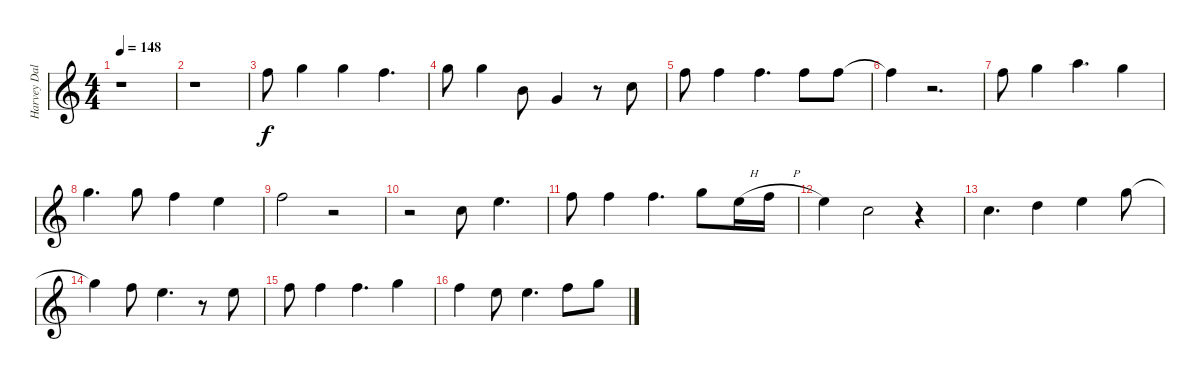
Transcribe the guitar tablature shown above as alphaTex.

\track ("Harvey Dalton Arnold Vocals" "Harvey Dal") {instrument contrabass}
\staff {score}
\tuning (E4 B3 G3 D3 A2 E2) {hide}
\ts (4 4)
\tempo 148
\clef g2
\ks c
r.1{dy f} |
r.1 |
6.2.8 8.2.4 8.2.4 6.2.4{d} |
8.2.8 8.2.4 4.3.8 5.4.4 r.8 5.3.8 |
6.2.8 6.2.4 6.2.4{d} 6.2.8 6.2.8 |
6.2{t}.4 r.2{d} |
6.2.8 8.2.4 5.1.4{d} 8.2.4 |
8.2.4{d} 8.2.8 6.2.4 5.2.4 |
6.2.2 r.2 |
r.2 5.3.8 5.2.4{d} |
6.2.8 6.2.4 6.2.4{d} 8.2.8 5.2{h}.16 6.2{h}.16 |
5.2.4 5.3.2 r.4 |
5.3.4{d} 7.3.4 5.2.4 8.2.8 |
8.2{t}.4 6.2.8 5.2.4{d} r.8 5.2.8 |
6.2.8 6.2.4 6.2.4{d} 8.2.4 |
6.2.4 5.2.8 5.2.4{d} 6.2.8 8.2.8
